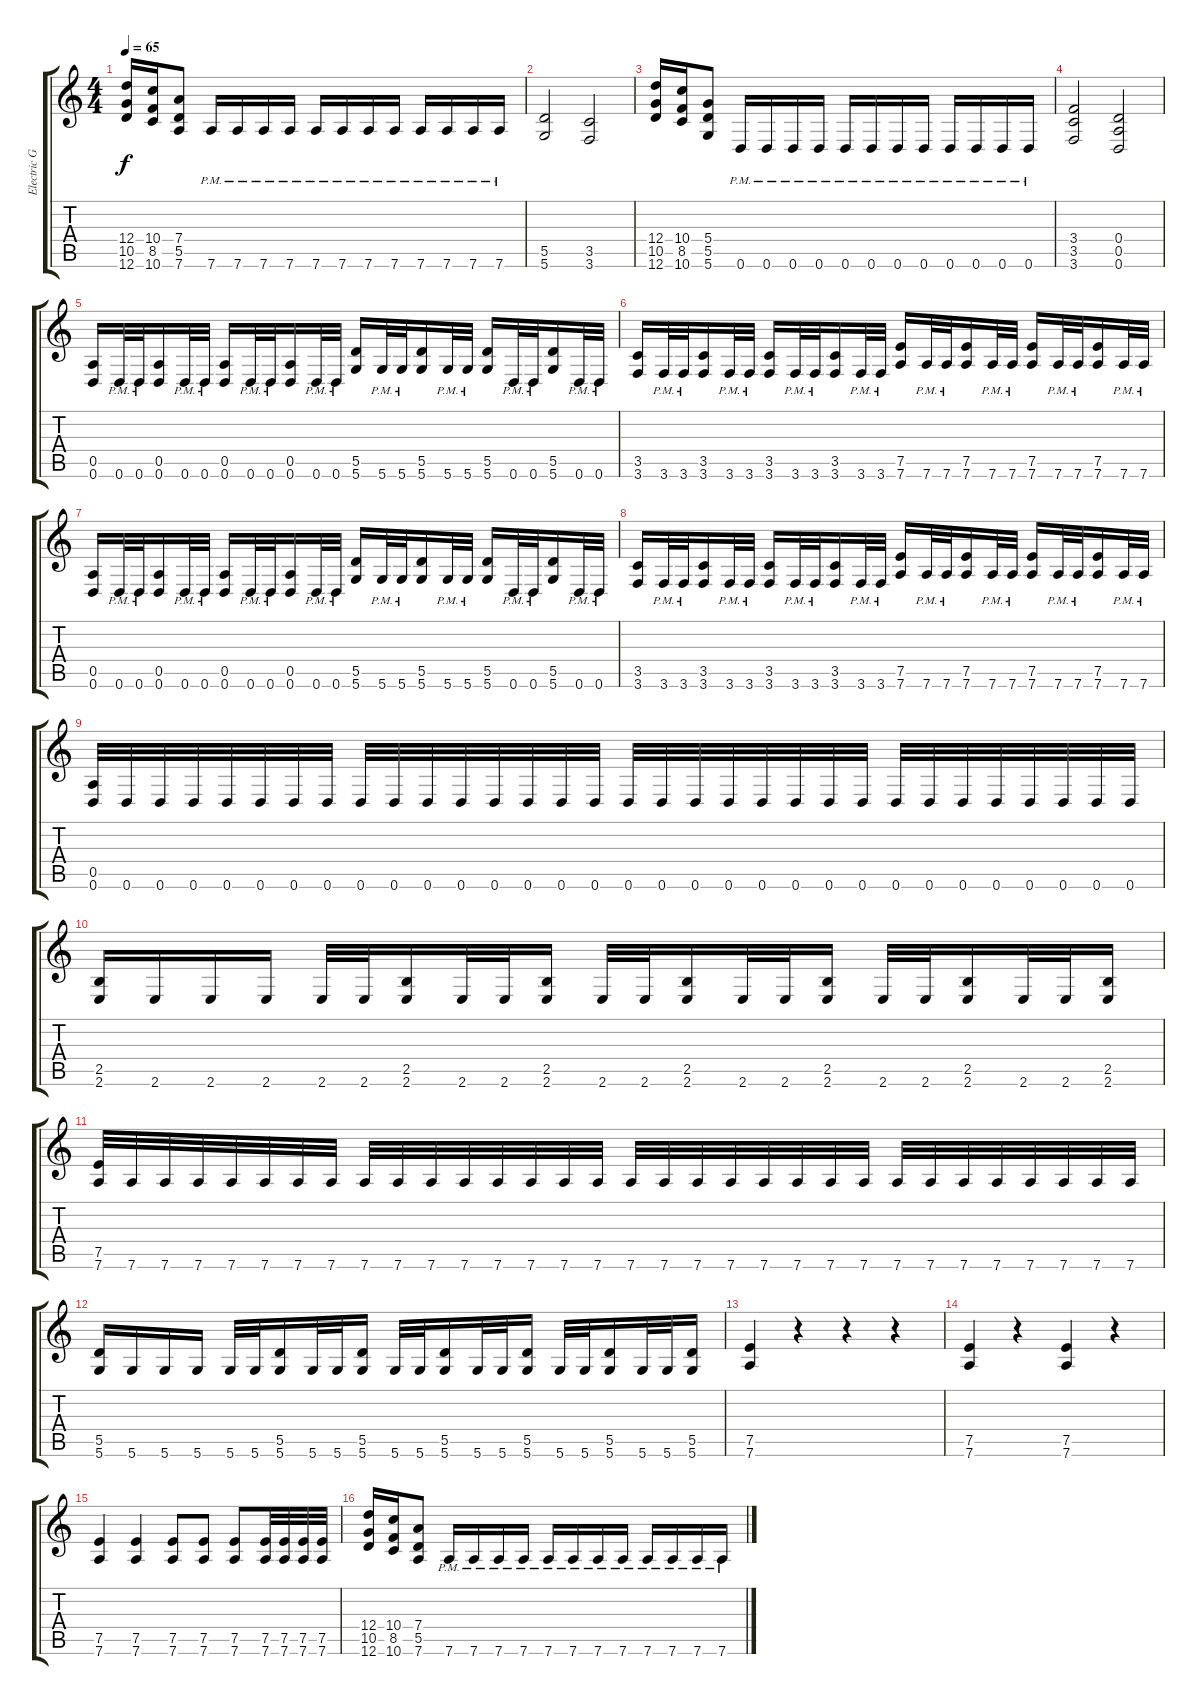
\track ("Electric Guitar R" "Electric G") {instrument distortionguitar}
\staff {score tabs}
\tuning (E4 B3 G3 D3 A2 D2) {hide}
\ts (4 4)
\tempo 65
\clef g2
\ks c
(12.4 10.5 12.6).16{dy f} (10.4 8.5 10.6).16 (7.4 5.5 7.6).8 7.6{pm}.16 7.6{pm}.16 7.6{pm}.16 7.6{pm}.16 7.6{pm}.16 7.6{pm}.16 7.6{pm}.16 7.6{pm}.16 7.6{pm}.16 7.6{pm}.16 7.6{pm}.16 7.6{pm}.16 |
(5.5 5.6).2 (3.5 3.6).2 |
(12.4 10.5 12.6).16 (10.4 8.5 10.6).16 (5.4 5.5 5.6).8 0.6{pm}.16 0.6{pm}.16 0.6{pm}.16 0.6{pm}.16 0.6{pm}.16 0.6{pm}.16 0.6{pm}.16 0.6{pm}.16 0.6{pm}.16 0.6{pm}.16 0.6{pm}.16 0.6{pm}.16 |
(3.4 3.5 3.6).2 (0.4 0.5 0.6).2 |
(0.5 0.6).16 0.6{pm}.32 0.6{pm}.32 (0.5 0.6).16 0.6{pm}.32 0.6{pm}.32 (0.5 0.6).16 0.6{pm}.32 0.6{pm}.32 (0.5 0.6).16 0.6{pm}.32 0.6{pm}.32 (5.5 5.6).16 5.6{pm}.32 5.6{pm}.32 (5.5 5.6).16 5.6{pm}.32 5.6{pm}.32 (5.5 5.6).16 0.6{pm}.32 0.6{pm}.32 (5.5 5.6).16 0.6{pm}.32 0.6{pm}.32 |
(3.5 3.6).16 3.6{pm}.32 3.6{pm}.32 (3.5 3.6).16 3.6{pm}.32 3.6{pm}.32 (3.5 3.6).16 3.6{pm}.32 3.6{pm}.32 (3.5 3.6).16 3.6{pm}.32 3.6{pm}.32 (7.5 7.6).16 7.6{pm}.32 7.6{pm}.32 (7.5 7.6).16 7.6{pm}.32 7.6{pm}.32 (7.5 7.6).16 7.6{pm}.32 7.6{pm}.32 (7.5 7.6).16 7.6{pm}.32 7.6{pm}.32 |
(0.5 0.6).16 0.6{pm}.32 0.6{pm}.32 (0.5 0.6).16 0.6{pm}.32 0.6{pm}.32 (0.5 0.6).16 0.6{pm}.32 0.6{pm}.32 (0.5 0.6).16 0.6{pm}.32 0.6{pm}.32 (5.5 5.6).16 5.6{pm}.32 5.6{pm}.32 (5.5 5.6).16 5.6{pm}.32 5.6{pm}.32 (5.5 5.6).16 0.6{pm}.32 0.6{pm}.32 (5.5 5.6).16 0.6{pm}.32 0.6{pm}.32 |
(3.5 3.6).16 3.6{pm}.32 3.6{pm}.32 (3.5 3.6).16 3.6{pm}.32 3.6{pm}.32 (3.5 3.6).16 3.6{pm}.32 3.6{pm}.32 (3.5 3.6).16 3.6{pm}.32 3.6{pm}.32 (7.5 7.6).16 7.6{pm}.32 7.6{pm}.32 (7.5 7.6).16 7.6{pm}.32 7.6{pm}.32 (7.5 7.6).16 7.6{pm}.32 7.6{pm}.32 (7.5 7.6).16 7.6{pm}.32 7.6{pm}.32 |
(0.5 0.6).32 0.6.32 0.6.32 0.6.32 0.6.32 0.6.32 0.6.32 0.6.32 0.6.32 0.6.32 0.6.32 0.6.32 0.6.32 0.6.32 0.6.32 0.6.32 0.6.32 0.6.32 0.6.32 0.6.32 0.6.32 0.6.32 0.6.32 0.6.32 0.6.32 0.6.32 0.6.32 0.6.32 0.6.32 0.6.32 0.6.32 0.6.32 |
(2.5 2.6).16 2.6.16 2.6.16 2.6.16 2.6.32 2.6.32 (2.5 2.6).16 2.6.32 2.6.32 (2.5 2.6).16 2.6.32 2.6.32 (2.5 2.6).16 2.6.32 2.6.32 (2.5 2.6).16 2.6.32 2.6.32 (2.5 2.6).16 2.6.32 2.6.32 (2.5 2.6).16 |
(7.5 7.6).32 7.6.32 7.6.32 7.6.32 7.6.32 7.6.32 7.6.32 7.6.32 7.6.32 7.6.32 7.6.32 7.6.32 7.6.32 7.6.32 7.6.32 7.6.32 7.6.32 7.6.32 7.6.32 7.6.32 7.6.32 7.6.32 7.6.32 7.6.32 7.6.32 7.6.32 7.6.32 7.6.32 7.6.32 7.6.32 7.6.32 7.6.32 |
(5.5 5.6).16 5.6.16 5.6.16 5.6.16 5.6.32 5.6.32 (5.5 5.6).16 5.6.32 5.6.32 (5.5 5.6).16 5.6.32 5.6.32 (5.5 5.6).16 5.6.32 5.6.32 (5.5 5.6).16 5.6.32 5.6.32 (5.5 5.6).16 5.6.32 5.6.32 (5.5 5.6).16 |
(7.5 7.6).4 r.4 r.4 r.4 |
(7.5 7.6).4 r.4 (7.5 7.6).4 r.4 |
(7.5 7.6).4 (7.5 7.6).4 (7.5 7.6).8 (7.5 7.6).8 (7.5 7.6).8 (7.5 7.6).32 (7.5 7.6).32 (7.5 7.6).32 (7.5 7.6).32 |
(12.4 10.5 12.6).16 (10.4 8.5 10.6).16 (7.4 5.5 7.6).8 7.6{pm}.16 7.6{pm}.16 7.6{pm}.16 7.6{pm}.16 7.6{pm}.16 7.6{pm}.16 7.6{pm}.16 7.6{pm}.16 7.6{pm}.16 7.6{pm}.16 7.6{pm}.16 7.6{pm}.16
